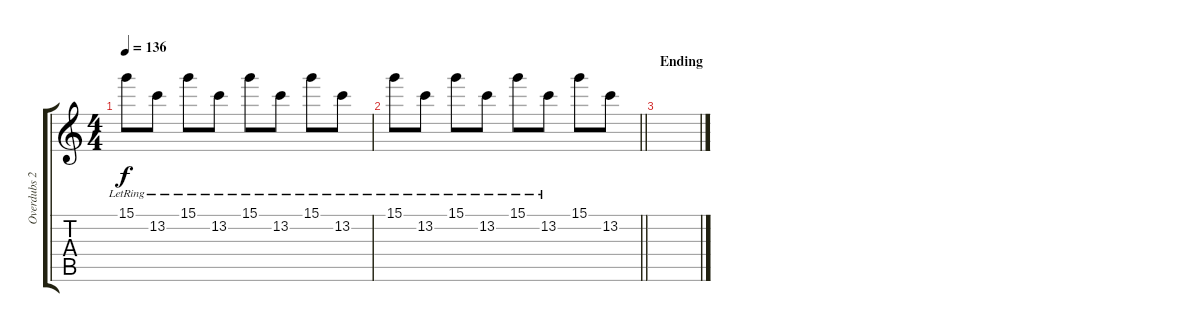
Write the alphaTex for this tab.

\track ("Overdubs 2" "Overdubs 2") {instrument distortionguitar}
\staff {score tabs}
\tuning (E4 B3 G3 D3 A2 E2) {hide}
\ts (4 4)
\tempo 136
\clef g2
\ks c
15.1{lr}.8{dy f} 13.2{lr}.8 15.1{lr}.8 13.2{lr}.8 15.1{lr}.8 13.2{lr}.8 15.1{lr}.8 13.2{lr}.8 |
\barLineRight lightlight
15.1{lr}.8 13.2{lr}.8 15.1{lr}.8 13.2{lr}.8 15.1{lr}.8 13.2{lr}.8 15.1.8 13.2.8 |
\section ("" "Ending")
